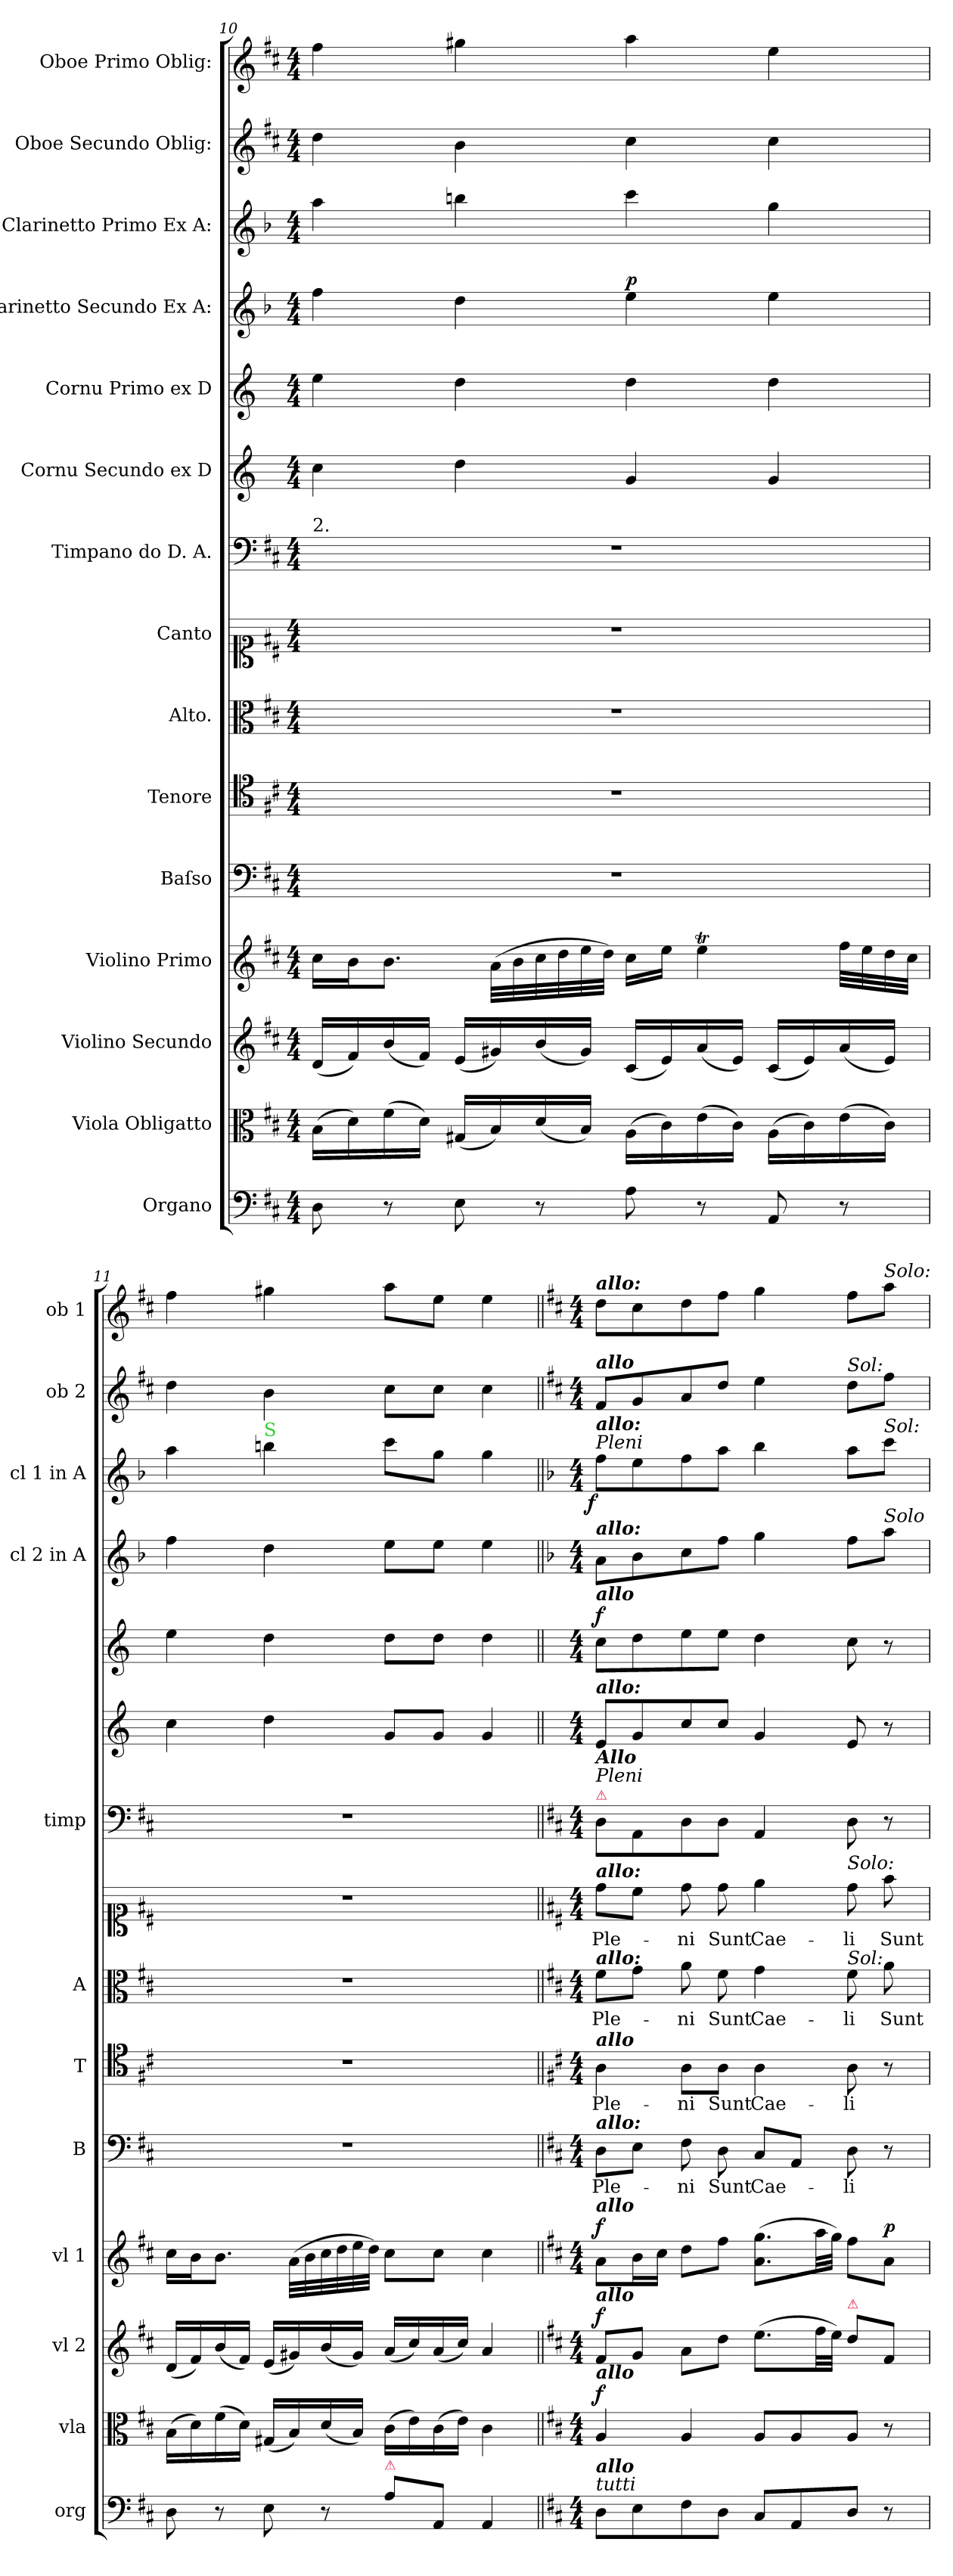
**kern	**kern	**dynam	**kern	**dynam	**kern	**dynam	**kern	**text	**dynam	**kern	**text	**dynam	**kern	**text	**dynam	**kern	**text	**kern	**kern	**dynam	**kern	**dynam	**kern	**dynam	**kern	**dynam	**kern	**dynam	**kern	**dynam
*part15	*part14	*part14	*part13	*part13	*part12	*part12	*part11	*part11	*part11	*part10	*part10	*part10	*part9	*part9	*part9	*part8	*part8	*part7	*part6	*part6	*part5	*part5	*part4	*part4	*part3	*part3	*part2	*part2	*part1	*part1
*staff15	*staff14	*staff14	*staff13	*staff13	*staff12	*staff12	*staff11	*staff11	*staff11	*staff10	*staff10	*staff10	*staff9	*staff9	*staff9	*staff8	*staff8	*staff7	*staff6	*staff6	*staff5	*staff5	*staff4	*staff4	*staff3	*staff3	*staff2	*staff2	*staff1	*staff1
*I"Organo	*I"Viola Obligatto	*	*I"Violino Secundo	*	*I"Violino Primo	*	*I"Baſso	*	*	*I"Tenore	*	*	*I"Alto.	*	*	*I"Canto	*	*I"Timpano do D. A.	*I"Cornu Secundo ex D	*	*I"Cornu Primo ex D	*	*I"Clarinetto Secundo Ex A:	*	*I"Clarinetto Primo Ex A:	*	*I"Oboe Secundo Oblig:	*	*I"Oboe Primo Oblig:	*
*I'org	*I'vla	*	*I'vl 2	*	*I'vl 1	*	*I'B	*	*	*I'T	*	*	*I'A	*	*	*	*	*I'timp	*	*	*	*	*I'cl 2 in A	*	*I'cl 1 in A	*	*I'ob 2	*	*I'ob 1	*
*clefF4	*clefC3	*	*clefG2	*	*clefG2	*	*clefF4	*	*	*clefC4	*	*	*clefC3	*	*	*clefC1	*	*clefF4	*clefG2	*	*clefG2	*	*clefG2	*	*clefG2	*	*clefG2	*	*clefG2	*
*	*	*	*	*	*	*	*	*	*	*	*	*	*	*	*	*	*	*	*ITrd6c10	*	*ITrd6c10	*	*ITrd2c3	*	*ITrd2c3	*	*	*	*	*
*k[f#c#]	*k[f#c#]	*	*k[f#c#]	*	*k[f#c#]	*	*k[f#c#]	*	*	*k[f#c#]	*	*	*k[f#c#]	*	*	*k[f#c#]	*	*k[f#c#]	*k[f#c#]	*	*k[f#c#]	*	*k[f#c#]	*	*k[f#c#]	*	*k[f#c#]	*	*k[f#c#]	*
*D:	*D:	*	*D:	*	*D:	*	*D:	*	*	*D:	*	*	*D:	*	*	*D:	*	*D:	*D:	*	*D:	*	*D:	*	*D:	*	*D:	*	*D:	*
*M4/4	*M4/4	*	*M4/4	*	*M4/4	*	*M4/4	*	*	*M4/4	*	*	*M4/4	*	*	*M4/4	*	*M4/4	*M4/4	*	*M4/4	*	*M4/4	*	*M4/4	*	*M4/4	*	*M4/4	*
=10	=10	=10	=10	=10	=10	=10	=10	=10	=10	=10	=10	=10	=10	=10	=10	=10	=10	=10	=10	=10	=10	=10	=10	=10	=10	=10	=10	=10	=10	=10
!	!	!	!	!	!	!	!	!	!	!	!	!	!	!	!	!	!	!LO:TX:a:t=2.	!	!	!	!	!	!	!	!	!	!	!	!
8D\	(16B\LL	.	(16d/LL	.	16cc#\LL	.	1r	.	.	1r	.	.	1r	.	.	1r	.	1r	4d\	.	4f#\	.	4dd\	.	4ff#\	.	4dd\	.	4ff#\	.
.	16d\)	.	16f#/)	.	16b\J	.	.	.	.	.	.	.	.	.	.	.	.	.	.	.	.	.	.	.	.	.	.	.	.	.
8r	(16f#\	.	(16b/	.	8.b\J	.	.	.	.	.	.	.	.	.	.	.	.	.	.	.	.	.	.	.	.	.	.	.	.	.
.	16d\JJ)	.	16f#/JJ)	.	.	.	.	.	.	.	.	.	.	.	.	.	.	.	.	.	.	.	.	.	.	.	.	.	.	.
8E\	(16G#X/LL	.	(16e/LL	.	.	.	.	.	.	.	.	.	.	.	.	.	.	.	4e\	.	4e\	.	4b\	.	4gg#X\	.	4b\	.	4gg#X\	.
.	16B/)	.	16g#X/)	.	(32a\LLL	.	.	.	.	.	.	.	.	.	.	.	.	.	.	.	.	.	.	.	.	.	.	.	.	.
.	.	.	.	.	32b\	.	.	.	.	.	.	.	.	.	.	.	.	.	.	.	.	.	.	.	.	.	.	.	.	.
8r	(16d/	.	(16b/	.	32cc#\	.	.	.	.	.	.	.	.	.	.	.	.	.	.	.	.	.	.	.	.	.	.	.	.	.
.	.	.	.	.	32dd\	.	.	.	.	.	.	.	.	.	.	.	.	.	.	.	.	.	.	.	.	.	.	.	.	.
.	16B/JJ)	.	16g#/JJ)	.	32ee\	.	.	.	.	.	.	.	.	.	.	.	.	.	.	.	.	.	.	.	.	.	.	.	.	.
.	.	.	.	.	32dd\JJJ)	.	.	.	.	.	.	.	.	.	.	.	.	.	.	.	.	.	.	.	.	.	.	.	.	.
!	!	!	!	!	!	!	!	!	!	!	!	!	!	!	!	!	!	!	!	!	!	!	!	!LO:DY:a	!	!	!	!LO:DY:a	!	!
8A\	(16A\LL	.	(16c#/LL	.	16cc#\LL	.	.	.	.	.	.	.	.	.	.	.	.	.	4A/	.	4e\	.	4cc#\	p	4aa\	.	4cc#\	p&colon;	4aa\	.
.	16c#\)	.	16e/)	.	16ee\JJ	.	.	.	.	.	.	.	.	.	.	.	.	.	.	.	.	.	.	.	.	.	.	.	.	.
8r	(16e\	.	(16a/	.	4eeT\	.	.	.	.	.	.	.	.	.	.	.	.	.	.	.	.	.	.	.	.	.	.	.	.	.
.	16c#\JJ)	.	16e/JJ)	.	.	.	.	.	.	.	.	.	.	.	.	.	.	.	.	.	.	.	.	.	.	.	.	.	.	.
8AA/	(16A\LL	.	(16c#/LL	.	.	.	.	.	.	.	.	.	.	.	.	.	.	.	4A/	.	4e\	.	4cc#\	.	4ee\	.	4cc#\	.	4ee\	.
.	16c#\)	.	16e/)	.	.	.	.	.	.	.	.	.	.	.	.	.	.	.	.	.	.	.	.	.	.	.	.	.	.	.
8r	(16e\	.	(16a/	.	32ff#\LLL	.	.	.	.	.	.	.	.	.	.	.	.	.	.	.	.	.	.	.	.	.	.	.	.	.
.	.	.	.	.	32ee\	.	.	.	.	.	.	.	.	.	.	.	.	.	.	.	.	.	.	.	.	.	.	.	.	.
.	16c#\JJ)	.	16e/JJ)	.	32dd\	.	.	.	.	.	.	.	.	.	.	.	.	.	.	.	.	.	.	.	.	.	.	.	.	.
.	.	.	.	.	32cc#\JJJ	.	.	.	.	.	.	.	.	.	.	.	.	.	.	.	.	.	.	.	.	.	.	.	.	.
=11	=11	=11	=11	=11	=11	=11	=11	=11	=11	=11	=11	=11	=11	=11	=11	=11	=11	=11	=11	=11	=11	=11	=11	=11	=11	=11	=11	=11	=11	=11
8D\	(16B\LL	.	(16d/LL	.	16cc#\LL	.	1r	.	.	1r	.	.	1r	.	.	1r	.	1r	4d\	.	4f#\	.	4dd\	.	4ff#\	.	4dd\	.	4ff#\	.
.	16d\)	.	16f#/)	.	16b\J	.	.	.	.	.	.	.	.	.	.	.	.	.	.	.	.	.	.	.	.	.	.	.	.	.
8r	(16f#\	.	(16b/	.	8.b\J	.	.	.	.	.	.	.	.	.	.	.	.	.	.	.	.	.	.	.	.	.	.	.	.	.
.	16d\JJ)	.	16f#/JJ)	.	.	.	.	.	.	.	.	.	.	.	.	.	.	.	.	.	.	.	.	.	.	.	.	.	.	.
!	!	!	!	!	!	!	!	!	!	!	!	!	!	!	!	!	!	!	!	!	!	!	!	!	!LO:TX:a:color=limegreen:t=S	!	!	!	!	!
8E\	(16G#X/LL	.	(16e/LL	.	.	.	.	.	.	.	.	.	.	.	.	.	.	.	4e\	.	4e\	.	4b\	.	4gg#X\	.	4b\	.	4gg#X\	.
.	16B/)	.	16g#X/)	.	(32a\LLL	.	.	.	.	.	.	.	.	.	.	.	.	.	.	.	.	.	.	.	.	.	.	.	.	.
.	.	.	.	.	32b\	.	.	.	.	.	.	.	.	.	.	.	.	.	.	.	.	.	.	.	.	.	.	.	.	.
8r	(16d/	.	(16b/	.	32cc#\	.	.	.	.	.	.	.	.	.	.	.	.	.	.	.	.	.	.	.	.	.	.	.	.	.
.	.	.	.	.	32dd\	.	.	.	.	.	.	.	.	.	.	.	.	.	.	.	.	.	.	.	.	.	.	.	.	.
.	16B/JJ)	.	16g#/JJ)	.	32ee\	.	.	.	.	.	.	.	.	.	.	.	.	.	.	.	.	.	.	.	.	.	.	.	.	.
.	.	.	.	.	32dd\JJJ)	.	.	.	.	.	.	.	.	.	.	.	.	.	.	.	.	.	.	.	.	.	.	.	.	.
!LO:TX:a:color=crimson:t=⚠	!	!	!	!	!	!	!	!	!	!	!	!	!	!	!	!	!	!	!	!	!	!	!	!	!	!	!	!	!	!
8A\L	(16c#\LL	.	(16a/LL	.	8cc#\L	.	.	.	.	.	.	.	.	.	.	.	.	.	8A/L	.	8e\L	.	8cc#\L	.	8aa\L	.	8cc#\L	.	8aa\L	.
.	16e\)	.	16cc#/)	.	.	.	.	.	.	.	.	.	.	.	.	.	.	.	.	.	.	.	.	.	.	.	.	.	.	.
8AA/J	(16c#\	.	(16a/	.	8cc#\J	.	.	.	.	.	.	.	.	.	.	.	.	.	8A/J	.	8e\J	.	8cc#\J	.	8ee\J	.	8cc#\J	.	8ee\J	.
.	16e\JJ)	.	16cc#/JJ)	.	.	.	.	.	.	.	.	.	.	.	.	.	.	.	.	.	.	.	.	.	.	.	.	.	.	.
4AA/	4c#\	.	4a/	.	4cc#\	.	.	.	.	.	.	.	.	.	.	.	.	.	4A/	.	4e\	.	4cc#\	.	4ee\	.	4cc#\	.	4ee\	.
=12||	=12||	=12||	=12||	=12||	=12||	=12||	=12||	=12||	=12||	=12||	=12||	=12||	=12||	=12||	=12||	=12||	=12||	=12||	=12||	=12||	=12||	=12||	=12||	=12||	=12||	=12||	=12||	=12||	=12||	=12||
*k[f#c#]	*k[f#c#]	*	*k[f#c#]	*	*k[f#c#]	*	*k[f#c#]	*	*	*k[f#c#]	*	*	*k[f#c#]	*	*	*k[f#c#]	*	*k[f#c#]	*k[f#c#]	*	*k[f#c#]	*	*k[f#c#]	*	*k[f#c#]	*	*k[f#c#]	*	*k[f#c#]	*
*M4/4	*M4/4	*	*M4/4	*	*M4/4	*	*M4/4	*	*	*M4/4	*	*	*M4/4	*	*	*M4/4	*	*M4/4	*M4/4	*	*M4/4	*	*M4/4	*	*M4/4	*	*M4/4	*	*M4/4	*
!	!	!	!	!	!	!	!	!	!	!	!	!	!	!	!	!	!	!	!	!	!	!	!	!	!	!	!	!	!LO:TX:a:Bi:t=allo&colon;	!
!	!	!	!	!	!	!	!	!	!	!	!	!	!	!	!	!	!	!	!	!	!	!	!	!	!	!	!LO:TX:a:Bi:t=allo	!	!	!
!	!	!	!	!	!	!	!	!	!	!	!	!	!	!	!	!	!	!	!	!	!	!	!	!	!LO:TX:a:i:t=Pleni	!	!	!	!	!
!	!	!	!	!	!	!	!	!	!	!	!	!	!	!	!	!	!	!	!	!	!	!	!	!	!LO:TX:a:Bi:t=allo&colon;	!	!	!	!	!
!	!	!	!	!	!	!	!	!	!	!	!	!	!	!	!	!	!	!	!	!	!	!	!LO:TX:a:Bi:t=allo&colon;	!	!	!	!	!	!	!
!	!	!	!	!	!	!	!	!	!	!	!	!	!	!	!	!	!	!	!	!	!LO:TX:a:Bi:t=allo	!	!	!	!	!	!	!	!	!
!	!	!	!	!	!	!	!	!	!	!	!	!	!	!	!	!	!	!	!LO:TX:a:Bi:t=allo&colon;	!	!	!	!	!	!	!	!	!	!	!
!	!	!	!	!	!	!	!	!	!	!	!	!	!	!	!	!	!	!LO:TX:a:color=crimson:t=⚠	!	!	!	!	!	!	!	!	!	!	!	!
!	!	!	!	!	!	!	!	!	!	!	!	!	!	!	!	!	!	!LO:TX:a:i:t=Pleni	!	!	!	!	!	!	!	!	!	!	!	!
!	!	!	!	!	!	!	!	!	!	!	!	!	!	!	!	!	!	!LO:TX:a:Bi:t=Allo	!	!	!	!	!	!	!	!	!	!	!	!
!	!	!	!	!	!	!	!	!	!	!	!	!	!	!	!	!LO:TX:a:Bi:t=allo&colon;	!	!	!	!	!	!	!	!	!	!	!	!	!	!
!	!	!	!	!	!	!	!	!	!	!	!	!	!LO:TX:a:Bi:t=allo&colon;	!	!	!	!	!	!	!	!	!	!	!	!	!	!	!	!	!
!	!	!	!	!	!	!	!	!	!	!LO:TX:a:Bi:t=allo	!	!	!	!	!	!	!	!	!	!	!	!	!	!	!	!	!	!	!	!
!	!	!	!	!	!	!	!LO:TX:a:Bi:t=allo&colon;	!	!	!	!	!	!	!	!	!	!	!	!	!	!	!	!	!	!	!	!	!	!	!
!	!	!	!	!	!LO:TX:a:Bi:t=allo	!	!	!	!	!	!	!	!	!	!	!	!	!	!	!	!	!	!	!	!	!	!	!	!	!
!	!	!	!LO:TX:a:Bi:t=allo	!	!	!	!	!	!	!	!	!	!	!	!	!	!	!	!	!	!	!	!	!	!	!	!	!	!	!
!	!LO:TX:a:Bi:t=allo	!	!	!	!	!	!	!	!	!	!	!	!	!	!	!	!	!	!	!	!	!	!	!	!	!	!	!	!	!
!LO:TX:a:i:t=tutti	!	!	!	!	!	!	!	!	!	!	!	!	!	!	!	!	!	!	!	!	!	!	!	!	!	!	!	!	!	!
!LO:TX:a:Bi:t=allo	!	!	!	!	!	!	!	!	!	!	!	!	!	!	!	!	!	!	!	!	!	!	!	!	!	!	!	!	!	!
!	!	!LO:DY:a	!	!LO:DY:a	!	!LO:DY:a	!	!	!LO:DY:a	!	!	!LO:DY:a	!	!	!LO:DY:a	!	!	!	!	!LO:DY:a	!	!LO:DY:a	!	!LO:DY:a	!	!LO:DY:rj	!	!LO:DY:a	!	!LO:DY:a
8D\L	4A/	f	8f#/L	f	8a\L	f	8D\L	Ple-	f&colon;	4A\	Ple-	f&colon;	8f#\L	Ple-	f&colon;	8dd\L	Ple-	8D\L	8F#/L	for	8d\L	f	8f#\L	f&colon;	8dd\L	f	8f#/L	f&colon;	8dd\L	f&colon;
8E\	.	.	8g/J	.	16b\L	.	8E\J	.	.	.	.	.	8g\J	.	.	8cc#\J	.	8AA	8A	.	8e\	.	8g\	.	8cc#\	.	8g	.	8cc#\	.
.	.	.	.	.	16cc#\JJ	.	.	.	.	.	.	.	.	.	.	.	.	.	.	.	.	.	.	.	.	.	.	.	.	.
8F#\	4A/	.	8a\L	.	8dd\L	.	8F#\	-ni	.	8A\L	-ni	.	8a\	-ni	.	8dd\	-ni	8D	8d	.	8f#\	.	8a\	.	8dd\	.	8a	.	8dd\	.
8D\J	.	.	8dd\J	.	8ff#\J	.	8D\	Sunt	.	8A\J	Sunt	.	8f#\	Sunt	.	8dd\	Sunt	8D\J	8d\J	.	8f#\J	.	8dd\J	.	8ff#\J	.	8dd\J	.	8ff#\J	.
8C#/L	8A/L	.	(8.ee\L	.	(8.a 8.ggL	.	8C#/L	Cae-	.	4A\	Cae-	.	4g\	Cae-	.	4ee\	Cae-	4AA/	4A/	.	4e\	.	4ee\	.	4gg\	.	4ee\	.	4gg\	.
8AA/	8A/	.	.	.	.	.	8AA/J	.	.	.	.	.	.	.	.	.	.	.	.	.	.	.	.	.	.	.	.	.	.	.
.	.	.	32ff#\LL	.	32aa\LL	.	.	.	.	.	.	.	.	.	.	.	.	.	.	.	.	.	.	.	.	.	.	.	.	.
.	.	.	32ee\JJJ)	.	32ggJJJ)	.	.	.	.	.	.	.	.	.	.	.	.	.	.	.	.	.	.	.	.	.	.	.	.	.
!	!	!	!	!	!	!	!	!	!	!	!	!	!	!	!	!	!	!	!	!	!	!	!	!	!	!	!LO:TX:a:i:t=Sol&colon;	!	!	!
!	!	!	!	!	!	!	!	!	!	!	!	!	!	!	!	!LO:TX:a:i:t=Solo&colon;	!	!	!	!	!	!	!	!	!	!	!	!	!	!
!	!	!	!	!	!	!	!	!	!	!	!	!	!LO:TX:a:i:t=Sol&colon;	!	!	!	!	!	!	!	!	!	!	!	!	!	!	!	!	!
!	!	!	!LO:TX:a:color=crimson:t=⚠	!	!	!	!	!	!	!	!	!	!	!	!	!	!	!	!	!	!	!	!	!	!	!	!	!	!	!
8D/J	8A/J	.	8dd\L	.	8ff#\L	.	8D\	-li	.	8A\	-li	.	8f#\	-li	.	8dd\	-li	8D\	8F#/	.	8d\	.	8dd\L	.	8ff#\L	.	8dd\L	.	8ff#\L	.
!	!	!	!	!	!	!	!	!	!	!	!	!	!	!	!	!	!	!	!	!	!	!	!	!	!	!	!	!	!LO:TX:a:i:t=Solo&colon;	!
!	!	!	!	!	!	!	!	!	!	!	!	!	!	!	!	!	!	!	!	!	!	!	!	!	!LO:TX:a:i:t=Sol&colon;	!	!	!	!	!
!	!	!	!	!	!	!	!	!	!	!	!	!	!	!	!	!	!	!	!	!	!	!	!LO:TX:a:i:t=Solo	!	!	!	!	!	!	!
!	!	!	!	!LO:DY:a	!	!LO:DY:a	!	!	!	!	!	!	!	!	!	!	!	!	!	!	!	!	!	!	!	!	!	!	!	!
8r	8r	.	8f#/J	p&colon;	8a\J	p	8r	.	.	8r	.	.	8a\	Sunt	.	8ff#\	Sunt	8r	8r	.	8r	.	8ff#\J	.	8aa\J	.	8ff#\J	.	8aa\J	.
=	=	=	=	=	=	=	=	=	=	=	=	=	=	=	=	=	=	=	=	=	=	=	=	=	=	=	=	=	=	=
*-	*-	*-	*-	*-	*-	*-	*-	*-	*-	*-	*-	*-	*-	*-	*-	*-	*-	*-	*-	*-	*-	*-	*-	*-	*-	*-	*-	*-	*-	*-
